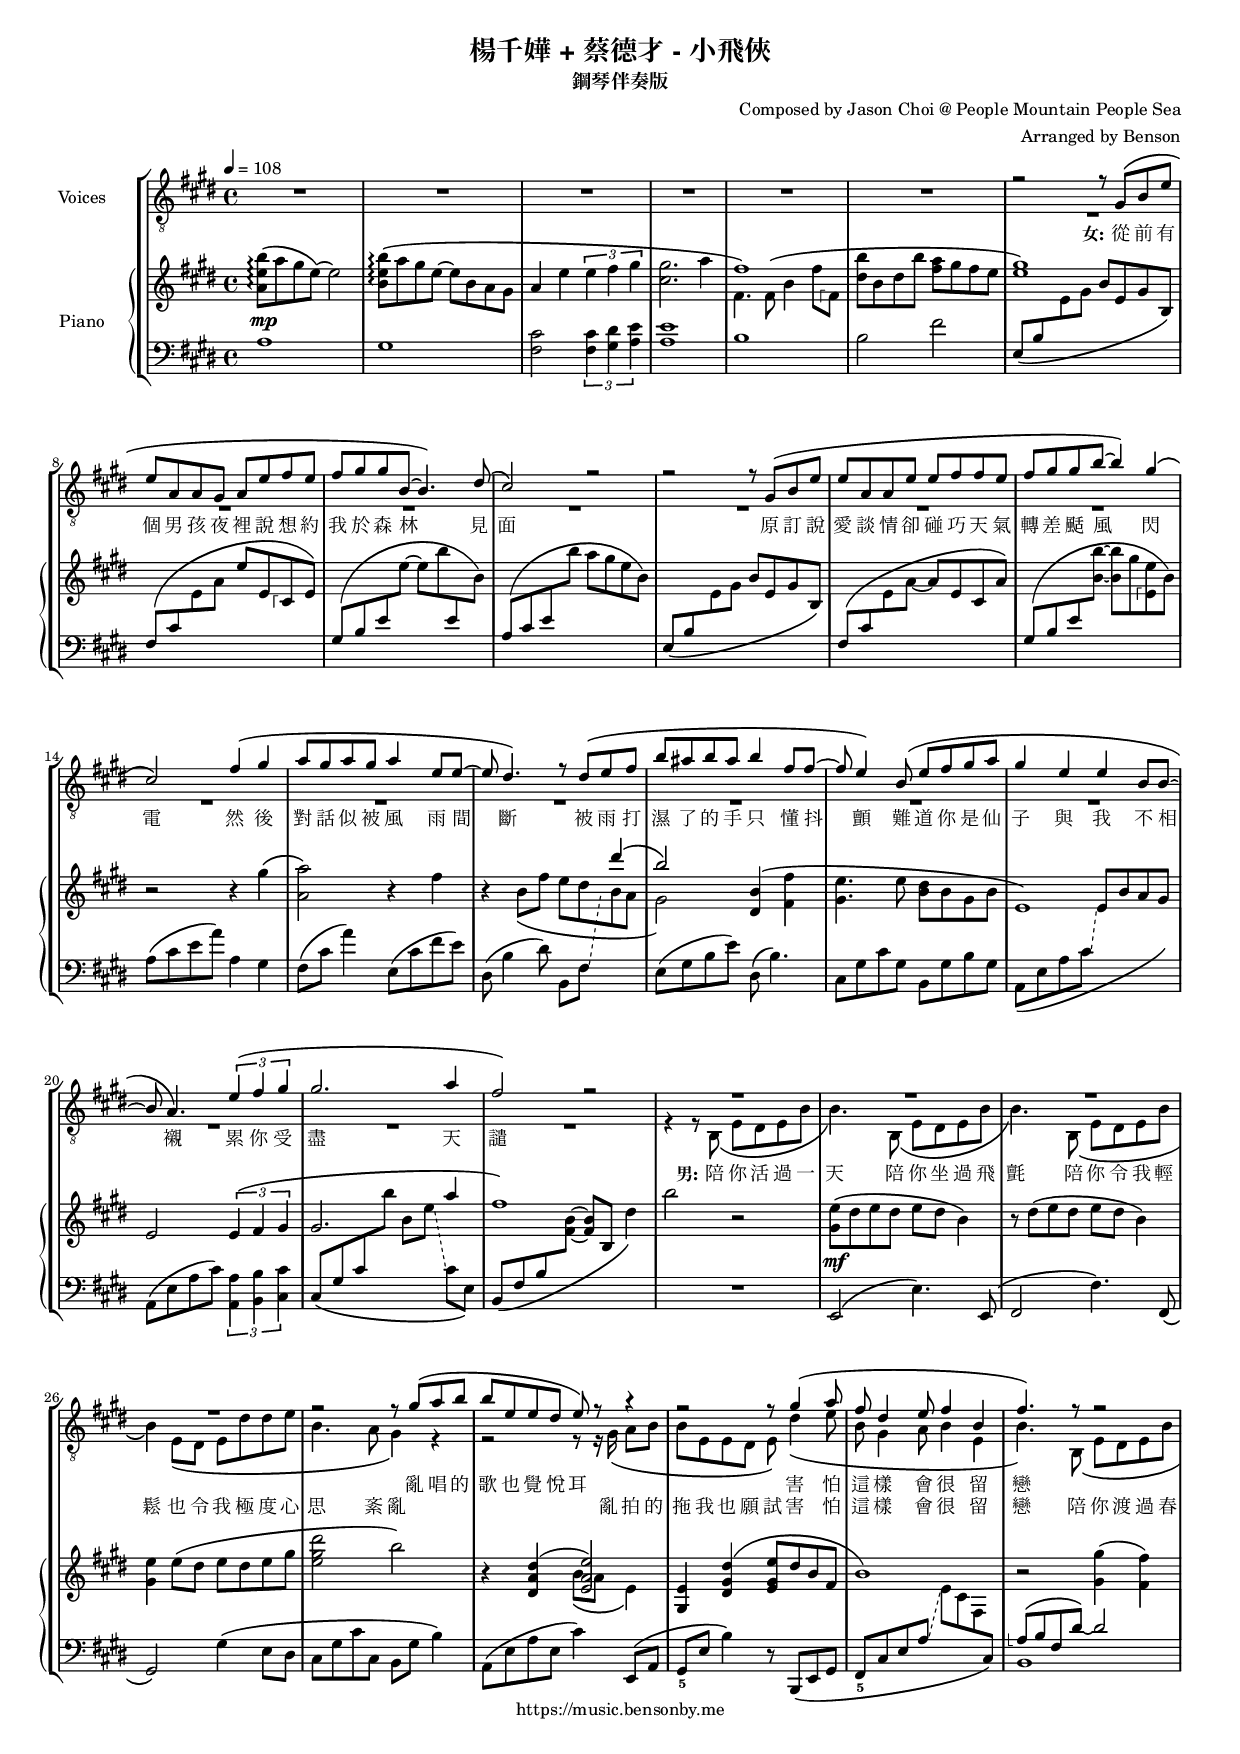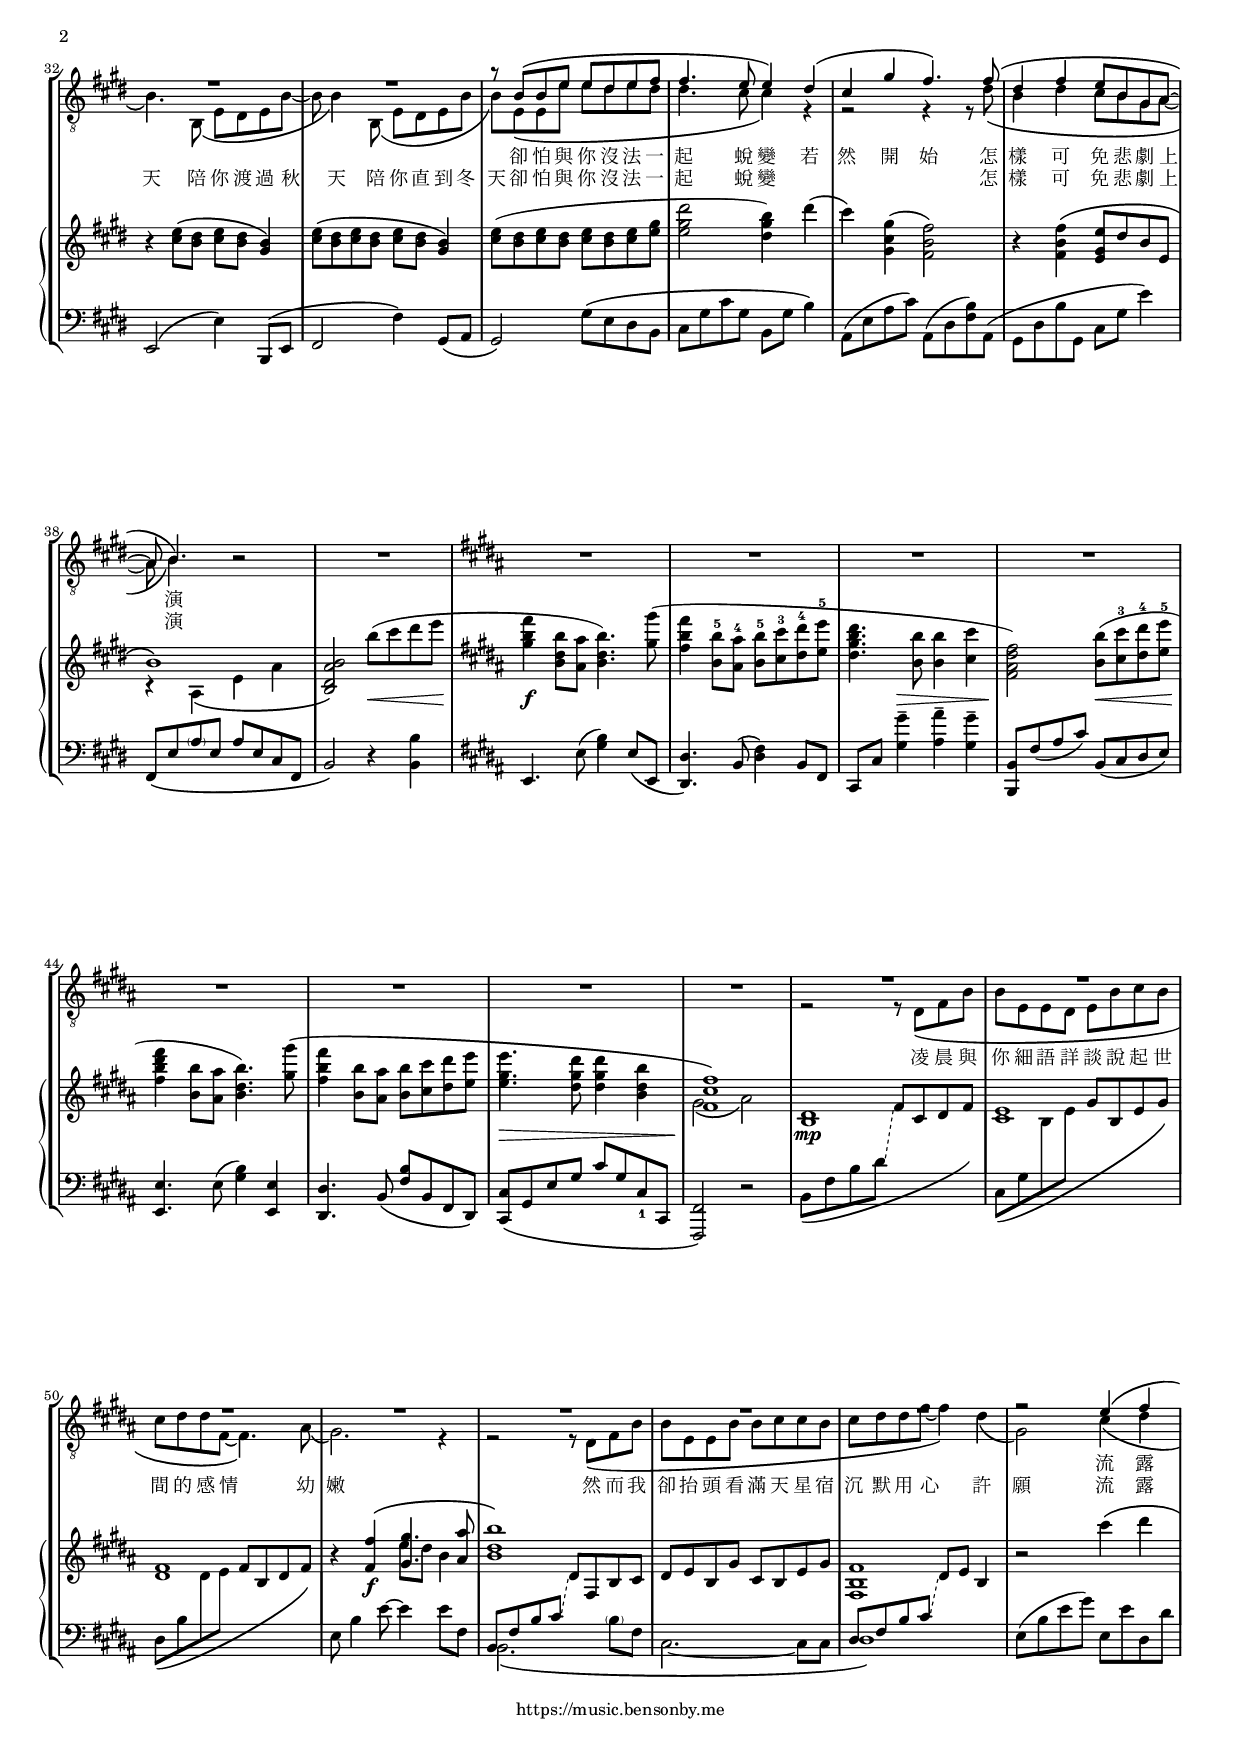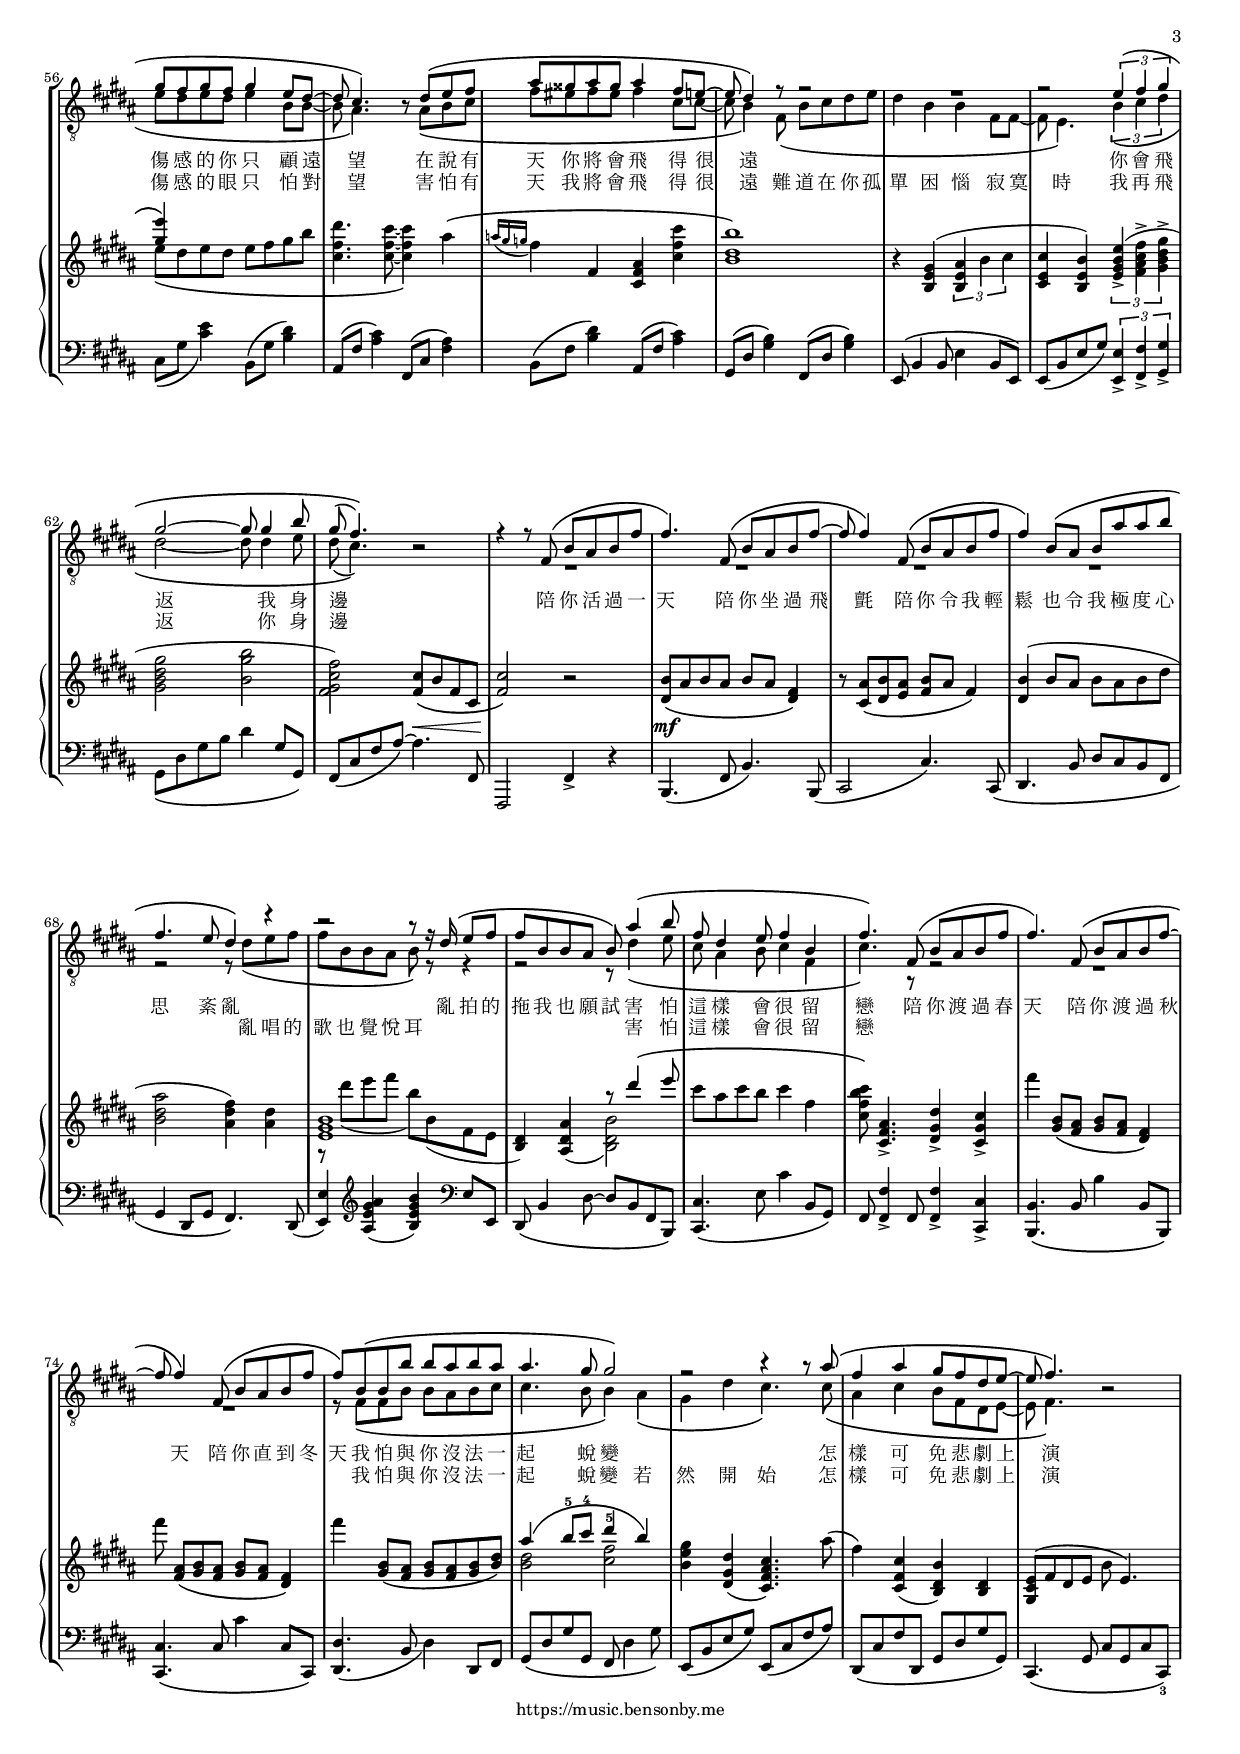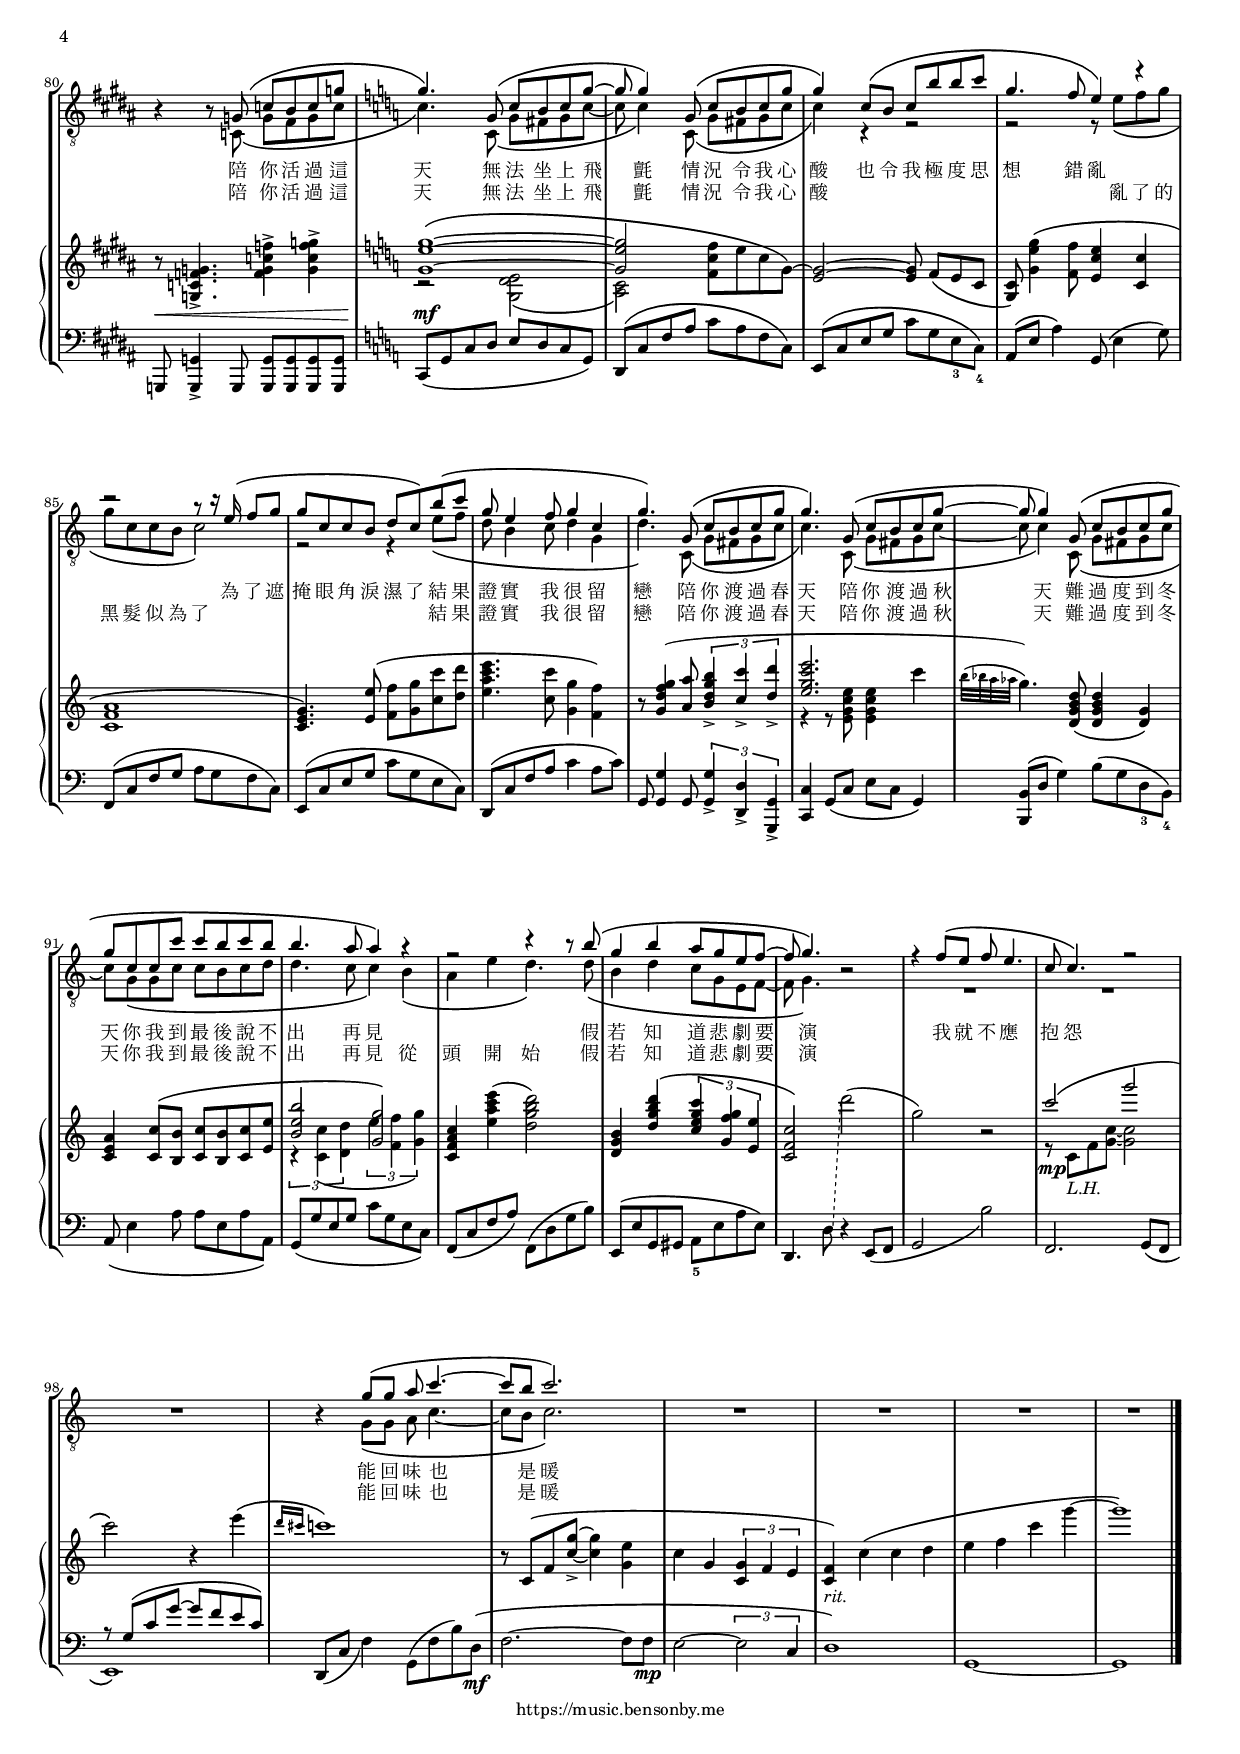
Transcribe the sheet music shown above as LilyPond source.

\version "2.18.2"
\include "articulate.ly"
%% http://lsr.di.unimi.it/LSR/Item?id=336
%% see also http://code.google.com/p/lilypond/issues/detail?id=1228

%% Usage:
%%   \new Staff \with {
%%     \override RestCollision.positioning-done = #merge-rests-on-positioning
%%   } << \somevoice \\ \othervoice >>
%% or (globally):
%%   \layout {
%%     \context {
%%       \Staff
%%       \override RestCollision.positioning-done = #merge-rests-on-positioning
%%     }
%%   } 
%%
%% Limitations:
%% - only handles two voices
%% - does not handle multi-measure/whole-measure rests

#(define (rest-score r)
  (let ((score 0)
	(yoff (ly:grob-property-data r 'Y-offset))
	(sp (ly:grob-property-data r 'staff-position)))
    (if (number? yoff)
	(set! score (+ score 2))
	(if (eq? yoff 'calculation-in-progress)
	    (set! score (- score 3))))
    (and (number? sp)
	 (<= 0 2 sp)
	 (set! score (+ score 2))
	 (set! score (- score (abs (- 1 sp)))))
    score))

#(define (merge-rests-on-positioning grob)
  (let* ((can-merge #f)
	 (elts (ly:grob-object grob 'elements))
	 (num-elts (and (ly:grob-array? elts)
			(ly:grob-array-length elts)))
	 (two-voice? (= num-elts 2)))
    (if two-voice?
	(let* ((v1-grob (ly:grob-array-ref elts 0))
	       (v2-grob (ly:grob-array-ref elts 1))
	       (v1-rest (ly:grob-object v1-grob 'rest))
	       (v2-rest (ly:grob-object v2-grob 'rest)))
	  (and
	   (ly:grob? v1-rest)
	   (ly:grob? v2-rest)	     	   
	   (let* ((v1-duration-log (ly:grob-property v1-rest 'duration-log))
		  (v2-duration-log (ly:grob-property v2-rest 'duration-log))
		  (v1-dot (ly:grob-object v1-rest 'dot))
		  (v2-dot (ly:grob-object v2-rest 'dot))
		  (v1-dot-count (and (ly:grob? v1-dot)
				     (ly:grob-property v1-dot 'dot-count -1)))
		  (v2-dot-count (and (ly:grob? v2-dot)
				     (ly:grob-property v2-dot 'dot-count -1))))
	     (set! can-merge
		   (and 
		    (number? v1-duration-log)
		    (number? v2-duration-log)
		    (= v1-duration-log v2-duration-log)
		    (eq? v1-dot-count v2-dot-count)))
	     (if can-merge
		 ;; keep the rest that looks best:
		 (let* ((keep-v1? (>= (rest-score v1-rest)
				      (rest-score v2-rest)))
			(rest-to-keep (if keep-v1? v1-rest v2-rest))
			(dot-to-kill (if keep-v1? v2-dot v1-dot)))
		   ;; uncomment if you're curious of which rest was chosen:
		   ;;(ly:grob-set-property! v1-rest 'color green)
		   ;;(ly:grob-set-property! v2-rest 'color blue)
		   (ly:grob-suicide! (if keep-v1? v2-rest v1-rest))
		   (if (ly:grob? dot-to-kill)
		       (ly:grob-suicide! dot-to-kill))
		   (ly:grob-set-property! rest-to-keep 'direction 0)
		   (ly:rest::y-offset-callback rest-to-keep)))))))
    (if can-merge
	#t
	(ly:rest-collision::calc-positioning-done grob))))

#(set-global-staff-size 15)

cr = \change Staff = "right"
cl = \change Staff = "left"
rhMark = \markup { 
  \path #0.1 #'((moveto -1 0)(rlineto 0 -1.5)(rlineto 0.5 0))
}
lhMark = \markup { 
  \path #0.1 #'((moveto 0 1)(rlineto -0.5 0)(rlineto 0 -1.5))
}

upper-intro = \relative c'' {
  <a e' b'>8\arpeggio\( a' gis e~\) e2
  << {
    \stemNeutral
    <b e b'>8\arpeggio\( a' gis e~ e b a gis
    a4 e' \times 2/3 {e fis gis}
    <cis, gis'>2. a'4
    fis1\)
  } \\ {
    s1*3
    fis,4. fis8^\( b4 fis'8
    \set fingeringOrientations = #'(left)
    <fis,\finger \lhMark>
    \stemNeutral
    <b' dis,>8 b, dis b' <a fis> gis fis e
    <e gis>1\)
  } >>
}

upper-verse-one = \relative c''' {
  s1
  s1
  s1
  s1
  s1
  s1
  r2 r4 gis4\(
  <a, a'>2\) r4 fis'4
  r4 << {
    s4 s4 dis'4\( b2\)
  } \\ {
    b,8\( fis' e dis b a gis2\)
  } >>
  <dis b'>4\( <fis fis'>
  <gis e'>4. e'8 <b dis> b gis b
  e,1\)
  e2 \times 2/3 {e4\( fis gis}
  gis2. \stemUp a'4
  \stemNeutral
  fis1\)
  b2 r2
}

upper-chorus-one = \relative c'' {
  <e gis,>8\( dis e dis e dis b4\)
  r8 dis\( e dis e dis b4\)
  <gis e'>4 e'8\( dis e dis e gis
  <e gis dis'>2 b'\)
  r4 << {
    <dis,, a' dis>4( <e a e'>2)
  } \\ {
    s4 b'8\( a e4\)
  } >>
  <gis, e'> <dis' gis dis'>\( <e gis e'>8 dis' b fis
  b1\)
  r2 <gis gis'>4( <fis fis'>)
  r4 <cis' e>8\( <b dis> <cis e> <b dis> <gis b>4\)
  <cis e>8\( <b dis> <cis e> <b dis> <cis e> <b dis> <gis b>4\)
  <cis e>8( <b dis> <cis e> <b dis> <cis e> <b dis> <cis e> <e gis>
  <e gis dis'>2 <dis gis b>4) dis'(
  cis) <gis, cis gis'>( <fis b fis'>2)
  r4 << {
    \stemNeutral
    <fis b fis'>4\( <e gis e'>8 dis' b e,
    \stemUp
    b'1\)
  } \\ {
    s2.
    r4 a,\( e' a
    \stemNeutral
    <b, dis a' b>2\)
  } >>
}

upper-episode = \relative c''' {
  b8( cis dis e \key b \major
  <gis, b fis'>4 <b, dis b'>8 <ais ais'> <b dis b'>4.) <gis' gis'>8(
  <fis b fis'>4 <b, b'^5>8 <ais ais'^4> <b b'^5> <cis cis'^3> <dis dis'^4> <e e'^5>
  <dis gis b dis>4. <b b'>8 <b b'>4 <cis cis'>
  <fis, ais dis fis>2) <b b'>8( <cis cis'^3> <dis dis'^4> <e e'^5>
  <fis b dis fis>4 <b, b'>8 <ais ais'> <b dis b'>4.)
  << {
    \stemNeutral
    <gis' gis'>8\(
    <fis b fis'>4 <b, b'>8 <ais ais'> <b b'> <cis cis'> <dis dis'> <e e'>
    <e gis e'>4. <dis gis dis'>8 <dis gis dis'>4 <b dis b'>
    \stemUp
    <fis cis' fis>1\)
  } \\ {
    s8 s1*2
    gis2\( ais\)
  } >>
}

upper-verse-two = \relative c' {
  <b dis>1
  <cis e>
  <dis fis>
  r4 << {
    <fis fis'>\(\f <gis gis'>4. <ais ais'>8
    <b dis b'>1\)
  } \\ {
    s4 e8 dis b4
  } >>
  s1
  <fis, b fis'>1
  r2 << {
    \stemNeutral
    cis'''4\( dis 
    \stemUp
    <e gis,>4\) s2. s2.
  } \\ {
    s2
    e,8\( dis e dis e fis gis b
    <cis, fis dis'>4. <cis fis cis'>8~ <cis fis cis'>4\)
  } >>
  \tag #'written {
    ais'4\( \acciaccatura {a16 gis g}
  }
  \tag #'midi {
    ais8\( \tuplet 3/2 { a16 gis g}
  }
  fis4 fis, <cis fis ais>4 <cis' fis cis'>
  <b dis b'>1\)
  r4 <b, e gis>( \times 2/3 {<b e ais>4 b' cis}
  <cis, e cis'>4 <b e b'>) \times 2/3 {<e gis b e>4->( <fis ais cis fis>-> <gis b dis gis>->}
  <gis b dis gis>2 <b gis' b>
  <fis gis cis fis>2) <fis cis'>8\( b fis cis
  <fis cis'>2\) r2
}

upper-chorus-two = \relative c'' {
  <b dis,>8\( ais b ais b ais <dis, fis>4\)
  r8 <cis ais'>\( <dis b'> <e ais> <fis b> ais fis4\)
  <dis b'>4( b'8 ais b ais b dis
  <b dis ais'>2 <ais dis fis>4) <ais dis>
  << {<e gis b>1 s4} \\ {r8 dis''( e fis b,) b,( fis e \stemNeutral <b dis>4) } >>
  << {
    s4 r8 dis''4\( e8
    \stemNeutral
    cis8 ais cis b cis4 fis,
    <cis fis b cis>8\)
  } \\ {
    \stemNeutral
    <ais, dis ais'>4(
    \stemDown
    <b dis b'>2)
  } >>
  <cis fis ais>4.-> <dis gis dis'>4-> <cis gis' cis>->
  fis''4 <gis,, b>8\( <fis ais> <gis b> <fis ais> <dis fis>4\)
  fis''8 <fis,, ais>8\([ <gis b> <fis ais>] <gis b> <fis ais> <dis fis>4\)
  fis''4 <gis,, b>8\( <fis ais> <gis b> <fis ais> <gis b> <b dis>\)
  << {ais'4\( b8^5 cis^4 dis4^5 b\)} \\ {<b, dis>2 <cis fis>2} >>
  <b e gis>4 <dis, gis dis'>4( <cis fis ais cis>4.) ais''8(
  fis4) <cis, fis cis'>4( <b dis b'>4) <b dis>
  <gis cis e>8\( fis' dis e b' e,4.\)
}

upper-chorus-three = \relative c' {
  r8 <g c f g>4.-> <f' g c f>4-> <g c f g>-> \key c \major

  << {
    <g e' g>1~\(
    q2
    \stemNeutral
    <f c' f>8 e' c g~\)
    <e g>2~ <e g>8
  } \\ {
    r2 <g, d' e>2\(
    <a c>2\)
  } >>
  f'8\( e c
  <g c>8\) <g' e' g>4\( <f f'>8 <e c' e>4 <c c'>
  <c f a>1
  <c e g>4.\) <e e'>8\( <f f'> <g g'> <c c'> <d d'>
  <e a c e>4. <c c'>8 <g g'>4 <f f'>\)
  r8 << {
    <g d' f g>4( <a a'>8
    \tuplet 3/2 2 {<b d g b>4_> <c c'>_> <d d'>_>}
    <e g c e>2. \stemNeutral
    \tag #'written { c'4 \acciaccatura { b32 bes a aes }}
    \tag #'midi { c8 b32 bes a aes }
    g4.)
  } \\ {
    s4. s2 r4 r8 <e, g c e> q4
  } >>
  <d g b d>8\( q4 <d g>\)
  <c e a>4
  << {
    \stemNeutral
    <c c'>8\( <b b'> <c c'> <b b'> <c c'> <e e'>
    \stemUp
    <b' e b'>2 <g g'>\)
  } \\ {
    s2.
    \tuplet 3/2 2 {r4 <c, c'>\( <d d'> e' <f, f'> <g g'>\)}
  } >>
  <c, f a c>4 <e' a c e>( <d g b d>2)
  <d, g b>4 << {
    <d' g b d>4\( \tuplet 3/2 2 {<c e g c>4 <g f' g> <e e'>}
    <c f c'>2\)
  } \\ {
    s2.
    \cl
    \stemNeutral
    d,,4.
    \once \override Glissando #'style = #'dashed-line
    d'8\glissando
    \cr
    d'''2^(
    g,2)
  } >>
  r2
}

upper-ending = \relative c''' {
  << {
    c2\( g'2
    \stemNeutral c,2\) 
  } \\ {
    r8 c,,_\markup { \italic "L.H." } f <g c>~ q2
  } >>
  r4 e''\(
  \grace{d16[ cis]} c1\)
  r8 c,,\( f <c' g'>8~-> <c g'>4 <g e'>
  c g \times 2/3 {<c, g'>4 f e}
  \tag #'written {
    <c f>4\) c'\( c d
    e f c' g'~ g1\) 
  }
  \tag #'midi {
    \tempo 4 = 105
    <c,,, f>4\)
    \tempo 4 = 103
    c'\(
    \tempo 4 = 101
    c
    \tempo 4 = 97
    d
    \tempo 4 = 88
    e
    \tempo 4 = 79
    f
    \tempo 4 = 66
    c'
    g'~ g1\) 
  }
  \bar "|."
}

lower-intro = \relative c' {
  a1
  gis
  <fis cis'>2 \times 2/3 {<fis cis'>4 <gis dis'> <a e'>}
  <a e'>1
  b1
  b2 fis'
}

lower-verse-one = \relative c {
  e8_\( b' \cr e gis b e, gis b,\)
  \cl fis\( cis' \cr e a e' e,
  \set fingeringOrientations = #'(left)
  <cis\finger \lhMark> e\)
  \cl gis,\( b e \cr e'~ e b' \cl e,, \cr b'\)
  \cl a,\( cis e \cr b'' a gis e b\)
  \cl e,,_\( b' \cr e gis b e, gis b,\)
  \cl fis\( cis' \cr e a~ a e cis a'\)
  \cl gis,\( b e \cr <b' b'>~ <b b'> gis' <e,\finger \lhMark e'> b'\)
  \cl a,\( cis e a\) a,4 gis
  fis8\( cis' a'4\) e,8\( cis' fis e\)
  dis,\( b'4 dis8\) b, \once \override Glissando #'style = #'dashed-line fis'\glissando
  \hideNotes \cr b'4
  \unHideNotes \cl
  e,,8\( gis b e\) dis,\( b'4.\)
  cis,8 gis' cis gis b, gis' b gis
  a,_\( e' a \once \override Glissando #'style = #'dashed-line cis \glissando \cr e b' a gis\)
  \cl a,,\( e' a cis\) \times 2/3 {<a, a'>4 <b b'> <cis cis'>}
  cis8_\( gis' cis \cr b'' b,[ \once \override Glissando #'style = #'dashed-line e]\glissando \cl cis, e,\)
  b_\( fis' b \cr <fis' b>~ <fis b> b, dis'4\)
  \cl R1
}

lower-chorus-one = \relative c, {
  e2\( e'4.\) e,8\(
  fis2 fis'4.\) fis,8\(
  gis2\) gis'4\( e8 dis
  cis8 gis' cis cis, b gis' b4\)
  a,8\( e' a e cis'4\) e,,8\( a
  gis8_5 e' b'4\) r8 b,,_\( e gis
  fis8_5 cis' e \once \override Glissando #'style = #'dashed-line a \glissando \cr e' cis fis, \cl cis\)
  << {b1} \\ {
    \stemUp
    \set fingeringOrientations = #'(left)
    <a'\finger \rhMark>8^\( b fis dis'~\) dis2
  } >>
  \stemNeutral e,,2\( e'4\) b,8\( e
  fis2 fis'4\) gis,8\( a
  gis2\) gis'8\( e dis b
  cis gis' cis gis b, gis' b4\)
  a,8\( e' a cis\) a,\( dis <fis b>\) a,\(
  gis dis' b' gis, cis gis' e'4\)
  fis,,8\( e' \parenthesize a e a e cis fis,
  b2\)
}
 
lower-episode = \relative c {
  r4 <b b'> \key b \major
  e,4. e'8( <gis b>4) e8\( e,
  <dis dis'>4.\) b'8( <dis fis>4) b8 fis
  cis8 cis' <gis' gis'>4-- <ais ais'>-- <gis gis'>--
  <b,, b'>8 fis''( ais cis) b,\( cis dis e\)
  <e, e'>4. e'8( <gis b>4) <e, e'>4
  <dis dis'>4. b'8\( <fis' b>8 b, fis dis\)
  <cis cis'>8\( gis' e' gis cis gis cis,_1 cis,
  <fis, fis'>2\) r2
}

lower-verse-two = \relative c {
  b8_\( fis' b \once \override Glissando #'style = #'dashed-line dis \glissando \cr fis cis dis fis\)
  \cl \stemDown cis,_\( gis' \cr b e \stemNeutral gis b, e gis\)
  \cl \stemDown dis,_\( b' \cr dis e \stemNeutral fis b, dis fis\)
  \cl e, b'4 e8~ e4 e8 fis,8
  << {
    b,8 fis' b
    \once \override Glissando #'style = #'dashed-line cis\glissando \cr
    dis fis, b cis
    dis e b gis' cis, b e gis
    \cl
    dis,8 fis b
    \once \override Glissando #'style = #'dashed-line cis \glissando \cr
    dis e b4
  } \\ {
    \cl
    b,2.\( \parenthesize b'8 fis
    cis2.~ cis8 cis
    dis1\)
  } >>
  \stemNeutral e8\( b' e gis\) e, e' dis, dis'
  cis,_\( gis' <cis e>4\) b,8\( gis' <b dis>4\)
  ais,8\( fis' <ais cis>4\) fis,8\( cis' <fis ais>4\)
  b,8\( fis' <b dis>4\) ais,8\( fis' <ais cis>4\)
  gis,8\( dis' <gis b>4\) fis,8\( dis' <gis b>4\)
  e,8\( b'4 b8 e4 b8 e,\)
  e\( b' e gis\) \times 2/3 {<e, e'>4-> <fis fis'>-> <gis gis'>->}
  gis8_\( dis' gis b dis4 gis,8 gis,\)
  fis\( cis' fis ais~\) ais4. fis,8
  fis,2 fis'4-> r4
}

lower-chorus-two = \relative c, {
  b4.\( fis'8 b4.\) b,8\(
  cis2 cis'4.\) cis,8\(
  dis4. b'8 dis8 cis b fis
  gis4 dis8 gis fis4.\) dis8(
  <e e'>4) \clef treble  <ais' e' gis ais>( <b e gis b>) \clef bass e,8 e,
  dis_\( b'4 dis8~ dis8 b fis b,\)
  <cis cis'>4._\( e'8 cis'4 b,8 gis\)
  fis <fis fis'>4-> fis8 <fis fis'>4-> <cis cis'>->
  <b b'>4._\( b'8 b'4 b,8 b,\)
  <cis cis'>4._\( cis'8 cis'4 cis,8 cis,\)
  <dis dis'>4._\( b'8 dis4\) dis,8 fis
  gis_\( dis' gis gis, fis8 dis'4 gis8\)
  e,_\( b' e gis\) e,\( cis' fis ais\)
  dis,,_\( cis' fis dis, gis dis' gis gis,\)
  cis,4._\( gis'8 cis gis cis cis,_3\)
}

lower-chorus-three = \relative c, {
  g8 <g g'>4-> g8 <g g'> <g g'> <g g'> <g g'>  \key c \major
  c8\( g' c d e d c g\)
  d\( c' f a c a f c\)
  e,\( c' e g c g e_3 c_4\)
  a\( e' a4\) g,8\( e'4 g8\)
  f,\( c' f g a g f c\)
  e,\( c' e g c g e c\)
  d,\( c' f a c4 a8 c\)
  g,8 <g g'>4 g8 \tuplet 3/2 2 {<g g'>4-> <d d'>-> <g, g'>->}
  <c c'>4 g'8_\( c e c g4\)
  <b, b'>8\( d'8 g4\) b8\( g d_3 b_4\)
  a8_\( e'4 a8 a e a a,\)
  g_\( g' e g c g e c\)
  f,\( c' f a\) f,\( d' g b\)
  e,,\( e' g, gis a_5 e' a e\)
  s2
  r4 e,8_\( f
  g2 b'\)
}

lower-ending = \relative c' {
  << {
    s1
    r8 g^\( c g'~ g f e c\)
  } \\ {
    \stemNeutral
    f,,2. g8\( f \stemDown e1\)
  } >>
  d8_( c' f4) g,8( f' b) d,\mf\(
  f2.~ f8 f\mp
  e2~ \times 2/3 {e2 c4}
  d1\)
  g,~
  g \bar "|."
}

upper = \relative c {
  \clef treble \key e \major \time 4/4 \tempo 4 = 108
  \upper-intro
  \upper-verse-one
  \upper-chorus-one
  \upper-episode
  \upper-verse-two
  \upper-chorus-two
  \upper-chorus-three
  \upper-ending
}

lower = \relative c {
  \clef bass \key e \major \time 4/4
  \lower-intro
  \lower-verse-one
  \lower-chorus-one
  \lower-episode
  \lower-verse-two
  \lower-chorus-two
  \lower-chorus-three
  \lower-ending
}

dynamics = {
  s1\mp s1*22
  s1\mf s1*14
  s2 s2\< s1\!\f s1 s4 s2.\> s2\! s2\< s1\! s1 s1\> s1\!
  s1\mp s1*14 s2 s2\< s1\!
  s1\mf s1*14 s1\<
  s1\!\mf s1*15
  s1\mp s1*4 s1_\markup { \italic "rit." } s1*2
}

melodyf = \relative c' {
  \clef treble \key e \major \time 4/4
  \override Script #'padding = #2

  \override MultiMeasureRest.staff-position = #0
  R1*6
  \revert MultiMeasureRest.staff-position

  r2 r8 gis\( b e e a, a gis a e' fis e fis gis gis
  \tag #'written { b,~ b4.\) }
  \tag #'midi { b8~ b4\) r8 }
  dis8\( cis2\) r2
  r2 r8 gis\( b e e a, a e' e fis fis e fis gis gis b~ b4\) gis\(
  \tag #'written { cis,2\) }
  \tag #'midi { cis4\) r }
  fis4\( gis a8 gis a gis a4 e8 e~ e dis4.\)
  r8 dis\( e fis b ais b ais b4 fis8 fis~ fis e4\)
  b8\( e fis gis a gis4 e e b8 b~ b
  \tag #'written { a4.\) }
  \tag #'midi { a4\) r8 }
  \times 2/3 {e'4\( fis gis}
  \tag #'written { gis2. }
  \tag #'midi { gis2~ gis8 r }
  a4 fis2\) r2 R1

  R1 R1 R1 r2 r8
  gis\( a b b e, e dis e\) r r4 r2 r8
  gis4\( a8 fis dis4 e8 fis4 b, fis'4.\) r8 r2
  R1 R1 r8 b,\( b e e dis e fis fis4. e8 e4\) dis\( cis gis' fis4.\)
  fis8\( dis4 fis e8 b gis a~ a b4.\) r2
  \override MultiMeasureRest.staff-position = #0
  R1
  \key b \major R1*8
  \revert MultiMeasureRest.staff-position
  R1*7
  r2 e4\( fis gis8 fis gis fis gis4 e8 dis~ dis cis4.\)
  r8 dis\( e fis ais gisis ais gisis ais4 fis8 e~ e dis4\) r8 r2
  R1 r2 \times 2/3 {e4\( fis gis} gis2~ gis8 gis4 b8 gis( fis4.)\) r2
  r4 r8 fis,\( b ais b fis' fis4.\) fis,8\( b ais b fis'~ fis fis4\)
  fis,8\( b ais b fis' fis4\) b,8\( ais b ais' ais b fis4. e8 dis4\) r
  r2 r8 r16 dis16\( e8 fis fis b, b ais b\) ais'4\( b8 fis dis4 e8 fis4 b, fis'4.\)
  fis,8\( b ais b fis' fis4.\) fis,8\( b ais b fis'~ fis fis4\)
  fis,8\( b ais b fis' fis\) b,\( b b' b ais b ais ais4. gis8 gis2\)
  r2 r4 r8 ais\( fis4 ais gis8 fis dis e~ e fis4.\) r2
  r4 r8 g,\( c b c g'
  \key c \major g4.\) g,8\( c b c g'~ g g4\)
  g,8\( c b c g' g4\) c,8\( b c b' b c g4. f8 e4\) r4 r2 r8 r16
  e16\( f8 g g c, c b d c\)
  b'\( c g e4 f8 g4 c, g'4.\)
  g,8\( c b c g' g4.\) g,8\( c b c g'~ g g4\)
  g,8\( c b c g' g c, c c' c b c b b4. a8 a4\)
  r4 r2 r4 r8 b\( g4 b a8 g e f~ f g4.\) r2
  r4 f8\( e f e4. c8 c4.\) r2
  \override MultiMeasureRest.staff-position = #0
  R1 r4
  g'8\( g a c4.~ c8 b c2.\) R1 R1 R1 R1 \bar "|."
}

lyricsf = \lyricmode {
  \set stanza = #"女:"
  從 前 有 個 男 孩 夜 裡 說 想 約 我 於 森 林 見 面
  原 訂 說 愛 談 情 卻 碰 巧 天 氣 轉 差 颳 風 閃 電
  然 後 對 話 似 被 風 雨 間 斷
  被 雨 打 濕 了 的 手 只 懂 抖 顫 難 道 你 是 仙 子
  與 我 不 相 襯 累 你 受 盡 天 譴
  亂 唱 的 歌 也 覺 悅 耳
  害 怕 這 樣 會 很 留 戀
  卻 怕 與 你 沒 法 一 起 蛻 變
  若 然 開 始 怎 樣 可 免 悲 劇 上 演
  流 露 傷 感 的 你 只 顧 遠 望
  在 說 有 天 你 將 會 飛 得 很 遠
  你 會 飛 返 我 身 邊
  陪 你 活 過 一 天 陪 你 坐 過 飛 氈
  陪 你 令 我 輕 鬆 也 令 我 極 度 心 思 紊 亂
  亂 拍 的 拖 我 也 願 試
  害 怕 這 樣 會 很 留 戀
  陪 你 渡 過 春 天 陪 你 渡 過 秋 天
  陪 你 直 到 冬 天
  我 怕 與 你 沒 法 一 起 蛻 變
  怎 樣 可 免 悲 劇 上 演
  陪 你 活 過 這 天 無 法 坐 上 飛 氈
  情 況 令 我 心 酸
  也 令 我 極 度 思 想 錯 亂
  為 了 遮 掩 眼 角 淚 濕 了
  結 果 證 實 我 很 留 戀
  陪 你 渡 過 春 天 陪 你 渡 過 秋 天
  難 過 度 到 冬 天 你 我 到 最 後 說 不 出 再 見
  假 若 知 道 悲 劇 要 演
  我 就 不 應 抱 怨
  能 回 味 也 是 暖
}

melodym = \relative c' {
    \clef "treble_8" \key e \major \time 4/4
    s1*6
    R1*8
    R1*8
    r4 r8 b,\( e dis e b' b4.\) b,8\( e dis e b' b4.\)
    b,8\( e dis e b' b4\) e,8\( dis e dis' dis e b4. a8 gis4\) r4
    r2 r8 r16 gis\( a8 b b e, e dis e\) dis'4\( e8 b gis4 a8 b4 e, b'4.\)
    b,8\( e dis e b' b4.\) b,8\( e dis e b'~ b b4\) b,8\( e dis e b' b\)
    e,\( e e' e dis e dis dis4. cis8 cis4\) r4 
    r2 r4 r8 dis\( b4 dis cis8 b gis a~ a b4.\) r2 s1
    \key b \major s1*8
    r2 r8 dis,8\( fis b b e, e dis e b' cis b cis dis dis
    \tag #'written { fis,8~ fis4.\) }
    \tag #'midi { fis8~ fis4\) r8 }
    ais8\( gis2.\) r4
    r2 r8 dis\( fis b b e, e b' b cis cis b cis dis dis fis~ fis4\) dis\(
    \tag #'written { gis,2\) }
    \tag #'midi { gis4\) r }
    cis4\( dis e8 dis e dis e4 b8 b~ b ais4.\)
    r8 ais\( b cis fis eis fis eis fis4 cis8 cis~ cis b4\)
    fis8\( b cis dis e dis4 b b fis8 fis~ fis
    \tag #'written { e4.\) }
    \tag #'midi { e4\) r8 }
    \times 2/3 {b'4\( cis dis} dis2~ dis8 dis4 e8 dis( cis4.)\) r2
    R1*4
    r2 r8 dis8\( e fis fis b, b ais b\)
    r8 r4 r2 r8 dis4\( e8 cis ais4 b8 cis4 fis, cis'4.\) r8 r2
    R1 R1 r8 fis,\( fis b b ais b cis cis4. b8 b4\) ais\( gis dis' cis4.\)
    cis8\( ais4 cis b8 fis dis e~ e fis4.\) r2
    r4 r8 c\( g' fis g c
    \key c \major
    c4.\) c,8\( g' fis g c~ c c4\) c,8\( g' fis g c c4\) r4 r2
    r2 r8 e\( f g g c, c b c2\) r2 r4 e8\( f d b4 c8 d4 g, d'4.\)
    c,8\( g' fis g c c4.\) c,8\( g' fis g c~ c c4\)
    c,8\( g' fis g c c\) g\( g c c b c d d4. c8 c4\)
    b\( a e' d4.\) d8\( b4 d c8 g e f~ f g4.\) r2
    R1 R1 s1
    r4 g8\( g a c4.~ c8 b c2.\) s1*4 \bar "|."
}

lyricsm = \lyricmode {
  \set stanza = #"男:"
  陪 你 活 過 一 天 陪 你 坐 過 飛 氈
  陪 你 令 我 輕 鬆 也 令 我 極 度 心 思 紊 亂
  \once \override LyricText #'self-alignment-X = #1
  亂 拍 的 拖 我 也 願 試
  害 怕 這 樣 會 很 留 戀
  陪 你 渡 過 春 天 陪 你 渡 過 秋 天
  陪 你 直 到 冬 天 卻 怕 與 你 沒 法 一 起 蛻 變
  怎 樣 可 免 悲 劇 上 演
  凌 晨 與 你 細 語 詳 談 說 起 世 間 的 感 情 幼 嫩
  然 而 我 卻 抬 頭 看 滿 天 星 宿 沉 默 用 心 許 願
  流 露 傷 感 的 眼 只 怕 對 望
  害 怕 有 天 我 將 會 飛 得 很 遠
  難 道 在 你 孤 單 困 惱 寂 寞 時
  我 再 飛 返 你 身 邊
  亂 唱 的 歌 也 覺 悅 耳
  害 怕 這 樣 會 很 留 戀
  我 怕 與 你 沒 法 一 起 蛻 變
  若 然 開 始 怎 樣 可 免 悲 劇 上 演
  陪 你 活 過 這 天 無 法 坐 上 飛 氈
  情 況 令 我 心 酸
  亂 了 的 黑 髮 似 為 了
  結 果 證 實 我 很 留 戀
  陪 你 渡 過 春 天 陪 你 渡 過 秋 天
  難 過 度 到 冬 天 你 我 到 最 後 說 不 出 再 見
  從 頭 開 始 假 若 知 道 悲 劇 要 演
  能 回 味 也 是 暖
}

\paper {
  oddFooterMarkup = \markup { \fill-line { "https://music.bensonby.me" }}
  evenFooterMarkup = \markup { \fill-line { "https://music.bensonby.me" }}
}

\header {
  title = "楊千嬅 + 蔡德才 - 小飛俠"
  subtitle = "鋼琴伴奏版"
  arranger = "Arranged by Benson"
  composer = "Composed by Jason Choi @ People Mountain People Sea"
}

\book {
\score {
  \new StaffGroup <<
    \new Staff \with {
      % use built in feature when on version 2.19
      % \consists "Merge_rests_engraver"
      \override RestCollision.positioning-done = #merge-rests-on-positioning
    } <<
      \set Staff.instrumentName = #"Voices"
      \set Staff.midiInstrument = #"oboe"
      \new Voice = "Female" { \voiceOne \keepWithTag #'written \melodyf }
      \new Voice = "Male" { \voiceTwo \keepWithTag #'written \melodym }
    >>
    \context Lyrics = soprano { s1}
    \context Lyrics = tenor {s1}
    \context Lyrics = soprano \lyricsto Female \lyricsf
    \context Lyrics = tenor \lyricsto Male \lyricsm
    \new PianoStaff <<
      \set PianoStaff.instrumentName = #"Piano"
      \new Staff = "right" {
        \keepWithTag #'written \upper
      }
      \new Dynamics = "Dynamics_pf" \dynamics
      \new Staff = "left" {
        \keepWithTag #'written \lower
      }
    >>
  >>
  \layout {
  }
}
\score {
  \new StaffGroup <<
    \new Staff {
      \set Staff.midiInstrument = "oboe"
      \set Staff.midiMinimumVolume = #0.3
      \set Staff.midiMaximumVolume = #0.4
      \articulate << \transpose c c' { \keepWithTag #'midi \melodyf } >>
    }
    \new Staff {
      \set Staff.midiInstrument = "recorder"
      \set Staff.midiMinimumVolume = #1
      \set Staff.midiMaximumVolume = #1
      \articulate << \transpose c c' { \keepWithTag #'midi \melodym } >>
    }
    \new PianoStaff <<
      \set PianoStaff.instrumentName = #"Piano  "
      \new Staff = "right" {
        \set Staff.midiMinimumVolume = #0.4
        \set Staff.midiMaximumVolume = #0.5
        \articulate << \keepWithTag #'midi \upper >>
      }
      \new Dynamics = "Dynamics_pf" \dynamics
      \new Staff = "left" {
        \set Staff.midiMinimumVolume = #0.4
        \set Staff.midiMaximumVolume = #0.5
        \articulate << \keepWithTag #'midi \lower >>
      }
    >>
  >>
  \midi {
  }
}
}
